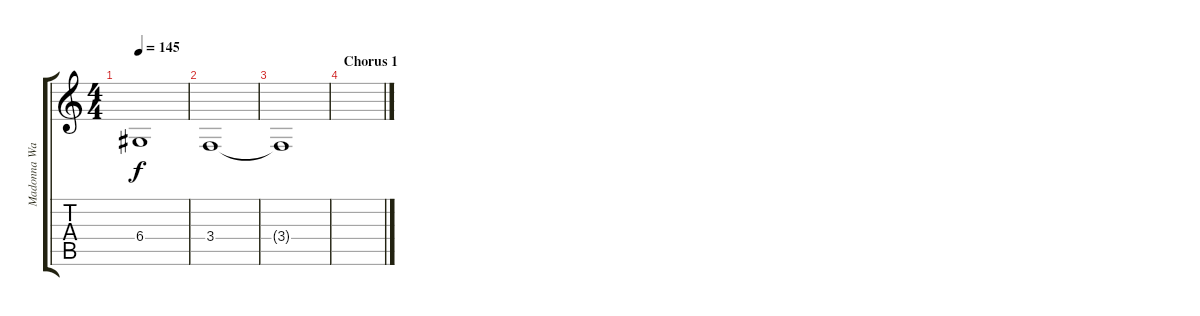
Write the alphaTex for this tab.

\track ("Madonna Wayne Gacy [Keyboard]" "Madonna Wa") {instrument lead2sawtooth}
\staff {score tabs}
\tuning (E4 B3 G3 D3 A2 D2) {hide}
\ts (4 4)
\tempo 145
\clef g2
\ks c
6.4{t}.1{dy f} |
3.4.1 |
3.4{t}.1 |
\section ("" "Chorus 1")
